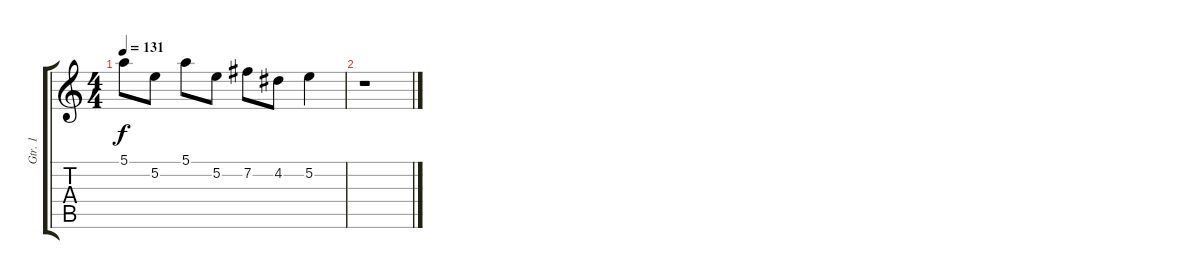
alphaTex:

\track ("Gtr. 1" "Gtr. 1") {instrument distortionguitar}
\staff {score tabs}
\tuning (E4 B3 G3 D3 A2 E2) {hide}
\ts (4 4)
\tempo 131
\clef g2
\ks c
5.1.8{dy f} 5.2.8 5.1.8 5.2.8 7.2.8 4.2.8 5.2.4 |
r.1
